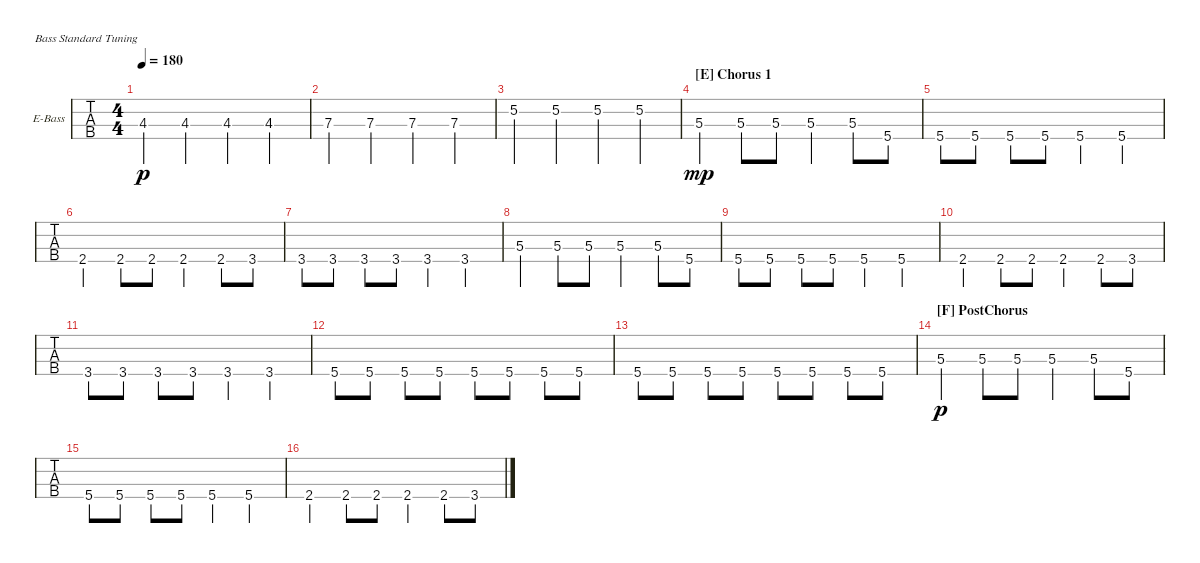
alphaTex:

\defaultSystemsLayout 4
\bracketExtendMode groupsimilarinstruments
\firstSystemTrackNameOrientation horizontal
\otherSystemsTrackNameOrientation horizontal
\track ("Electric Bass" "E-Bass") {instrument electricbassfinger}
\staff {tabs}
\tuning (G2 D2 A1 E1)
\ts (4 4)
\tempo 180
\clef f4
\ks c
4.3.4{dy p} 4.3.4 4.3.4 4.3.4 |
7.3.4 7.3.4 7.3.4 7.3.4 |
5.2.4 5.2.4 5.2.4 5.2.4 |
\section ("E" "Chorus 1")
5.3.4{dy mp} 5.3.8 5.3.8 5.3.4 5.3.8 5.4.8 |
5.4.8 5.4.8 5.4.8 5.4.8 5.4.4 5.4.4 |
2.4.4 2.4.8 2.4.8 2.4.4 2.4.8 3.4.8 |
3.4.8 3.4.8 3.4.8 3.4.8 3.4.4 3.4.4 |
5.3.4 5.3.8 5.3.8 5.3.4 5.3.8 5.4.8 |
5.4.8 5.4.8 5.4.8 5.4.8 5.4.4 5.4.4 |
2.4.4 2.4.8 2.4.8 2.4.4 2.4.8 3.4.8 |
3.4.8 3.4.8 3.4.8 3.4.8 3.4.4 3.4.4 |
5.4.8 5.4.8 5.4.8 5.4.8 5.4.8 5.4.8 5.4.8 5.4.8 |
5.4.8 5.4.8 5.4.8 5.4.8 5.4.8 5.4.8 5.4.8 5.4.8 |
\section ("F" "PostChorus")
5.3.4{dy p} 5.3.8 5.3.8 5.3.4 5.3.8 5.4.8 |
5.4.8 5.4.8 5.4.8 5.4.8 5.4.4 5.4.4 |
2.4.4 2.4.8 2.4.8 2.4.4 2.4.8 3.4.8
